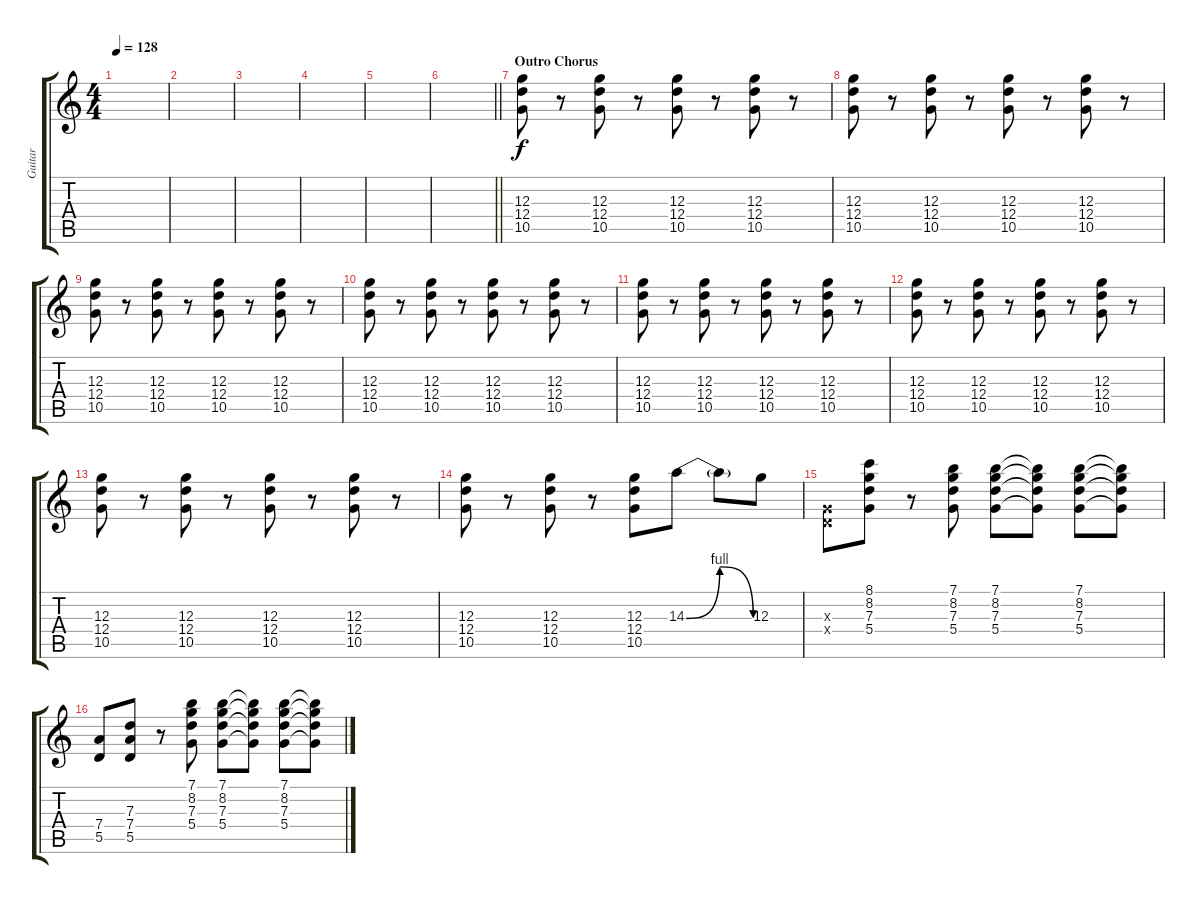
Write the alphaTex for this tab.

\track ("Guitar" "Guitar") {instrument overdrivenguitar}
\staff {score tabs}
\tuning (E4 B3 G3 D3 A2 E2) {hide}
\ts (4 4)
\tempo 128
\clef g2
\ks c
|
|
|
|
|
\barLineRight lightlight
|
\section ("" "Outro Chorus")
(12.3 12.4 10.5).8 r.8 (12.3 12.4 10.5).8 r.8 (12.3 12.4 10.5).8 r.8 (12.3 12.4 10.5).8 r.8 |
(12.3 12.4 10.5).8 r.8 (12.3 12.4 10.5).8 r.8 (12.3 12.4 10.5).8 r.8 (12.3 12.4 10.5).8 r.8 |
(12.3 12.4 10.5).8 r.8 (12.3 12.4 10.5).8 r.8 (12.3 12.4 10.5).8 r.8 (12.3 12.4 10.5).8 r.8 |
(12.3 12.4 10.5).8 r.8 (12.3 12.4 10.5).8 r.8 (12.3 12.4 10.5).8 r.8 (12.3 12.4 10.5).8 r.8 |
(12.3 12.4 10.5).8 r.8 (12.3 12.4 10.5).8 r.8 (12.3 12.4 10.5).8 r.8 (12.3 12.4 10.5).8 r.8 |
(12.3 12.4 10.5).8 r.8 (12.3 12.4 10.5).8 r.8 (12.3 12.4 10.5).8 r.8 (12.3 12.4 10.5).8 r.8 |
(12.3 12.4 10.5).8 r.8 (12.3 12.4 10.5).8 r.8 (12.3 12.4 10.5).8 r.8 (12.3 12.4 10.5).8 r.8 |
(12.3 12.4 10.5).8 r.8 (12.3 12.4 10.5).8 r.8 (12.3 12.4 10.5).8 14.3{be (bendrelease 0 0 15 4 15 4 60 0)}.8 14.3{t}.8 12.3.8 |
(0.3{x} 0.4{x}).8 (8.1 8.2 7.3 5.4).8 r.8 (7.1 8.2 7.3 5.4).8 (7.1 8.2 7.3 5.4).8 (7.1{t} 8.2{t} 7.3{t} 5.4{t}).8 (7.1 8.2 7.3 5.4).8 (7.1{t} 8.2{t} 7.3{t} 5.4{t}).8 |
(7.4 5.5).8 (7.3 7.4 5.5).8 r.8 (7.1 8.2 7.3 5.4).8 (7.1 8.2 7.3 5.4).8 (7.1{t} 8.2{t} 7.3{t} 5.4{t}).8 (7.1 8.2 7.3 5.4).8 (7.1{t} 8.2{t} 7.3{t} 5.4{t}).8
